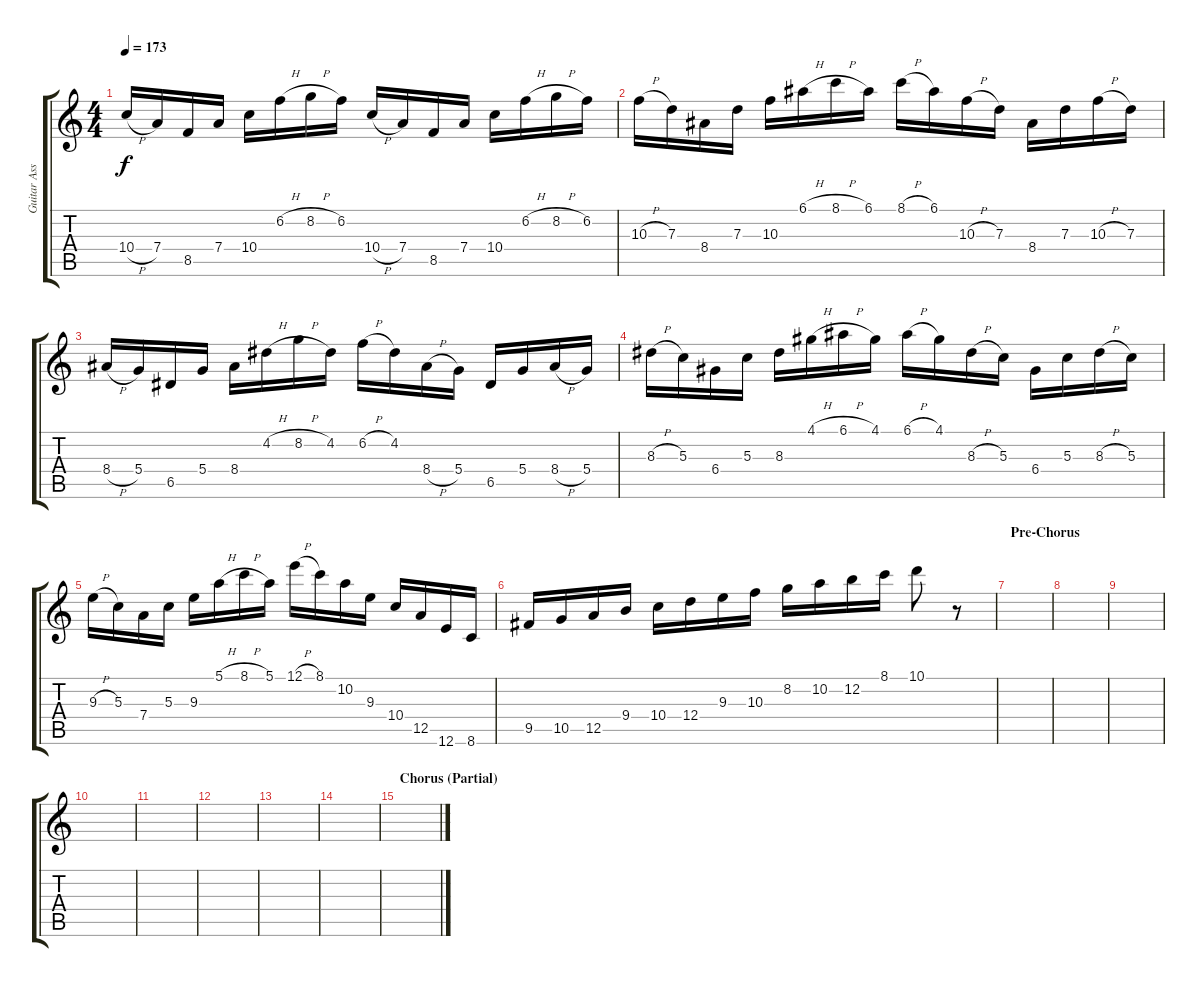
\track ("Guitar Assisted" "Guitar Ass") {instrument distortionguitar}
\staff {score tabs}
\tuning (E4 B3 G3 D3 A2 E2) {hide}
\ts (4 4)
\tempo 173
\clef g2
\ks c
10.4{h}.16{dy f} 7.4.16 8.5.16 7.4.16 10.4.16 6.2{h}.16 8.2{h}.16 6.2.16 10.4{h}.16 7.4.16 8.5.16 7.4.16 10.4.16 6.2{h}.16 8.2{h}.16 6.2.16 |
10.3{h}.16 7.3.16 8.4.16 7.3.16 10.3.16 6.1{h}.16 8.1{h}.16 6.1.16 8.1{h}.16 6.1.16 10.3{h}.16 7.3.16 8.4.16 7.3.16 10.3{h}.16 7.3.16 |
8.4{h}.16 5.4.16 6.5.16 5.4.16 8.4.16 4.2{h}.16 8.2{h}.16 4.2.16 6.2{h}.16 4.2.16 8.4{h}.16 5.4.16 6.5.16 5.4.16 8.4{h}.16 5.4.16 |
8.3{h}.16 5.3.16 6.4.16 5.3.16 8.3.16 4.1{h}.16 6.1{h}.16 4.1.16 6.1{h}.16 4.1.16 8.3{h}.16 5.3.16 6.4.16 5.3.16 8.3{h}.16 5.3.16 |
9.3{h}.16 5.3.16 7.4.16 5.3.16 9.3.16 5.1{h}.16 8.1{h}.16 5.1.16 12.1{h}.16 8.1.16 10.2.16 9.3.16 10.4.16 12.5.16 12.6.16 8.6.16 |
9.5.16 10.5.16 12.5.16 9.4.16 10.4.16 12.4.16 9.3.16 10.3.16 8.2.16 10.2.16 12.2.16 8.1.16 10.1.8 r.8 |
\section ("" "Pre-Chorus")
|
|
|
|
|
|
|
|
\section ("" "Chorus (Partial)")
